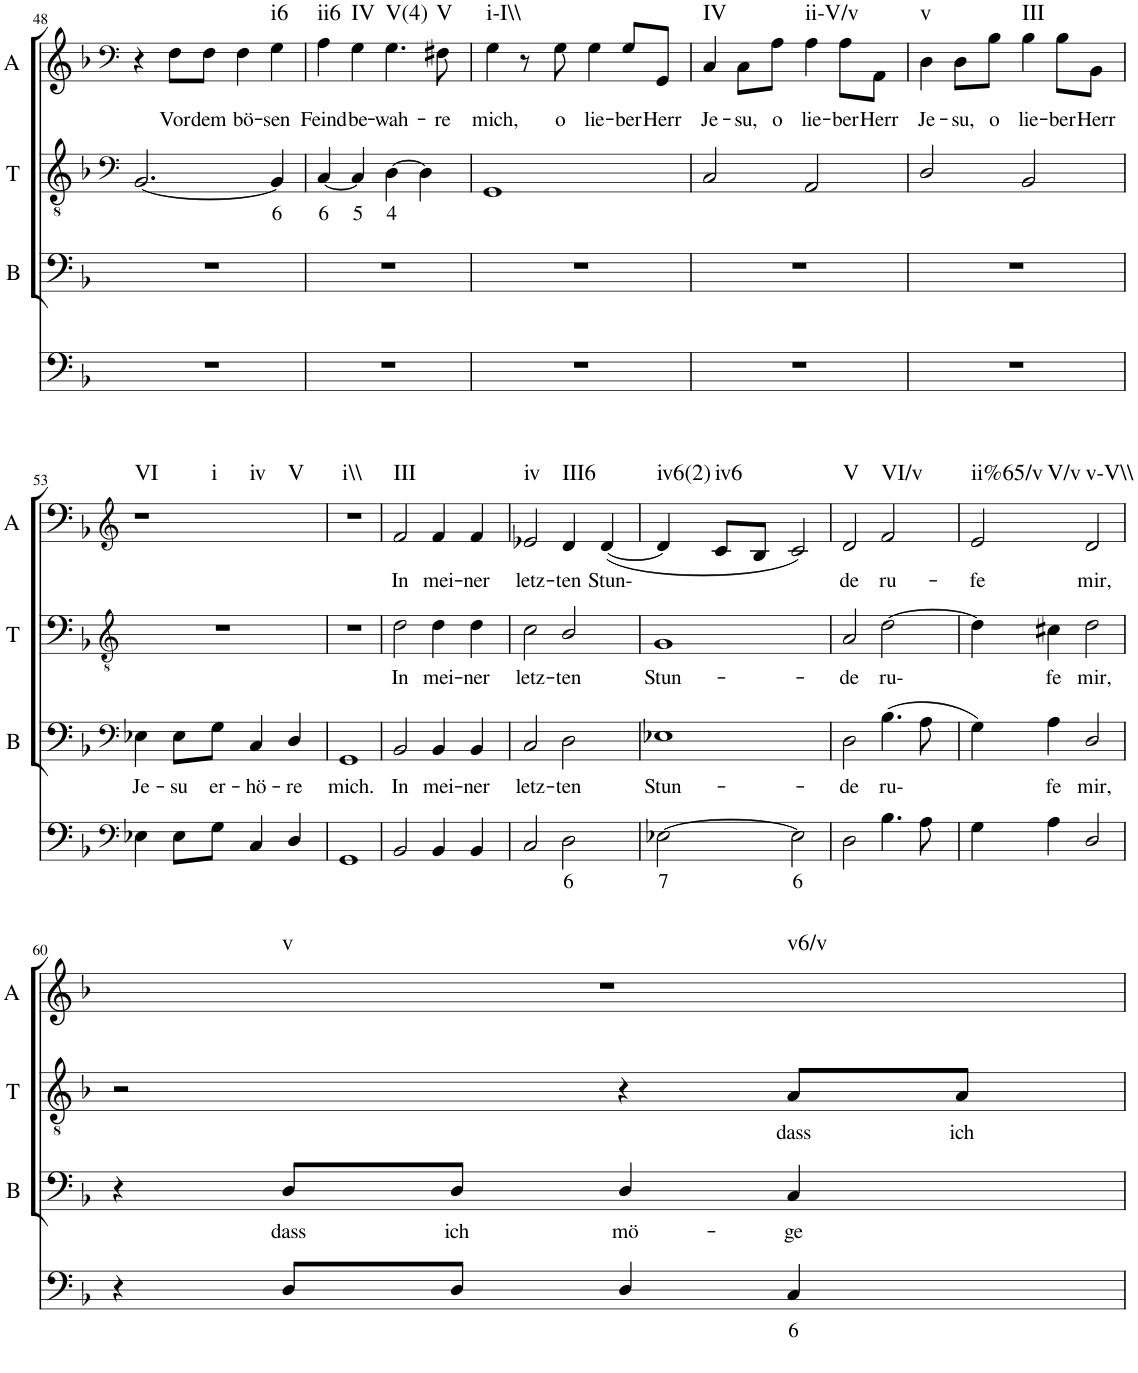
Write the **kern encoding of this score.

**kern	**text	**kern	**text	**kern	**text	**kern	**text	**harte
*part4	*part4	*part3	*part3	*part2	*part2	*part1	*part1	*part1
*staff4	*staff4	*staff3	*staff3	*staff2	*staff2	*staff1	*staff1	*
*I"Continuo	*	*I"Bass	*	*I"Tenor	*	*I"Alto	*	*
*	*	*I'B	*	*I'T	*	*I'A	*	*
!!LO:PB:g=z
*clefF4	*	*clefF4	*	*clefF4	*	*clefF4	*	*
*k[b-]	*	*k[b-]	*	*k[b-]	*	*k[b-]	*	*
*M4/4	*	*M4/4	*	*M4/4	*	*M4/4	*	*
=48	=48	=48	=48	=48	=48	=48	=48	=48
1r	.	1r	.	[2.BB-/	.	4r	.	.
!	!	!	!	!	!	!	!LO:LY:b	!
.	.	.	.	.	.	8F\L	Vor	.
!	!	!	!	!	!	!	!LO:LY:b	!
.	.	.	.	.	.	8F\J	dem	.
!	!	!	!	!	!	!	!LO:LY:b	!
.	.	.	.	.	.	4F\	bö-	.
!	!	!	!	!	!LO:LY:b	!	!LO:LY:b	!LO:H:kt=i6
.	.	.	.	4BB-/]	6	4G\	sen	N
=49	=49	=49	=49	=49	=49	=49	=49	=49
!	!	!	!	!	!LO:LY:b	!	!LO:LY:b	!LO:H:kt=ii6
1r	.	1r	.	[4C/	6	4A\	Feind	N
!	!	!	!	!	!LO:LY:b	!	!LO:LY:b	!LO:H:kt=IV
.	.	.	.	4C/]	5	4G\	be-	N
!	!	!	!	!	!LO:LY:b	!	!LO:LY:b	!LO:H:kt=V(4)
.	.	.	.	[4D\	4	4.G\	wah-	N
.	.	.	.	4D\]	.	.	.	.
!	!	!	!	!	!	!	!LO:LY:b	!LO:H:kt=V
.	.	.	.	.	.	8F#X\	re	N
=50	=50	=50	=50	=50	=50	=50	=50	=50
!	!	!	!	!	!	!	!LO:LY:b	!LO:H:kt=i-I\\
1r	.	1r	.	1GG	.	4G\	mich,	N
.	.	.	.	.	.	8r	.	.
!	!	!	!	!	!	!	!LO:LY:b	!
.	.	.	.	.	.	8G\	o	.
!	!	!	!	!	!	!	!LO:LY:b	!
.	.	.	.	.	.	4G\	lie-	.
!	!	!	!	!	!	!	!LO:LY:b	!
.	.	.	.	.	.	8G/L	ber	.
!	!	!	!	!	!	!	!LO:LY:b	!
.	.	.	.	.	.	8GG/J	Herr	.
=51	=51	=51	=51	=51	=51	=51	=51	=51
!	!	!	!	!	!	!	!LO:LY:b	!LO:H:kt=IV
1r	.	1r	.	2C/	.	4C/	Je-	N
!	!	!	!	!	!	!	!LO:LY:b	!
.	.	.	.	.	.	8C\L	su,	.
!	!	!	!	!	!	!	!LO:LY:b	!
.	.	.	.	.	.	8A\J	o	.
!	!	!	!	!	!	!	!LO:LY:b	!LO:H:kt=ii-V/v
.	.	.	.	2AA/	.	4A\	lie-	N
!	!	!	!	!	!	!	!LO:LY:b	!
.	.	.	.	.	.	8A\L	ber	.
!	!	!	!	!	!	!	!LO:LY:b	!
.	.	.	.	.	.	8AA\J	Herr	.
=52	=52	=52	=52	=52	=52	=52	=52	=52
!	!	!	!	!	!	!	!LO:LY:b	!LO:H:kt=v
1r	.	1r	.	2D/	.	4D\	Je-	N
!	!	!	!	!	!	!	!LO:LY:b	!
.	.	.	.	.	.	8D\L	su,	.
!	!	!	!	!	!	!	!LO:LY:b	!
.	.	.	.	.	.	8B-\J	o	.
!	!	!	!	!	!	!	!LO:LY:b	!LO:H:kt=III
.	.	.	.	2BB-/	.	4B-\	lie-	N
!	!	!	!	!	!	!	!LO:LY:b	!
.	.	.	.	.	.	8B-\L	ber	.
!	!	!	!	!	!	!	!LO:LY:b	!
.	.	.	.	.	.	8BB-\J	Herr	.
!!LO:LB:g=z
=53	=53	=53	=53	=53	=53	=53	=53	=53
*clefF4	*	*clefF4	*	*clefGv2	*	*clefG2	*	*
!	!	!	!LO:LY:b	!	!	!	!	!LO:H:n=1:kt=VI
!	!	!	!	!	!	!	!	!LO:H:n=2:kt=i
!	!	!	!	!	!	!	!	!LO:H:n=3:kt=iv
!	!	!	!	!	!	!	!	!LO:H:n=4:kt=V
4E-X\	.	4E-X\	Je-	1r	.	1r	.	N N N N
!	!	!	!LO:LY:b	!	!	!	!	!
8E-\L	.	8E-\L	su	.	.	.	.	.
!	!	!	!LO:LY:b	!	!	!	!	!
8G\J	.	8G\J	er-	.	.	.	.	.
!	!	!	!LO:LY:b	!	!	!	!	!
4C/	.	4C/	hö-	.	.	.	.	.
!	!	!	!LO:LY:b	!	!	!	!	!
4D/	.	4D/	re	.	.	.	.	.
=54	=54	=54	=54	=54	=54	=54	=54	=54
!	!	!	!LO:LY:b	!	!	!	!	!LO:H:kt=i\\
1GG	.	1GG	mich.	1r	.	1r	.	N
=55	=55	=55	=55	=55	=55	=55	=55	=55
!	!	!	!LO:LY:b	!	!LO:LY:b	!	!LO:LY:b	!LO:H:kt=III
2BB-/	.	2BB-/	In	2d\	In	2f/	In	N
!	!	!	!LO:LY:b	!	!LO:LY:b	!	!LO:LY:b	!
4BB-/	.	4BB-/	mei-	4d\	mei-	4f/	mei-	.
!	!	!	!LO:LY:b	!	!LO:LY:b	!	!LO:LY:b	!
4BB-/	.	4BB-/	ner	4d\	ner	4f/	ner	.
=56	=56	=56	=56	=56	=56	=56	=56	=56
!	!	!	!LO:LY:b	!	!LO:LY:b	!	!LO:LY:b	!LO:H:kt=iv
2C/	.	2C/	letz-	2c\	letz-	2e-X/	letz-	N
!	!LO:LY:b	!	!LO:LY:b	!	!LO:LY:b	!	!LO:LY:b	!LO:H:kt=III6
2D\	6	2D\	ten	2B-/	ten	4d/	ten	N
!	!	!	!	!	!	!	!LO:LY:b	!
.	.	.	.	.	.	([4d/	Stun-	.
=57	=57	=57	=57	=57	=57	=57	=57	=57
!	!LO:LY:b	!	!LO:LY:b	!	!LO:LY:b	!	!	!LO:H:kt=iv6(2)
[2E-X\	7	1E-X	Stun-	1G	Stun-	4d/]	.	N
!	!	!	!	!	!	!	!	!LO:H:kt=iv6
.	.	.	.	.	.	8c/L	.	N
.	.	.	.	.	.	8B-/J	.	.
!	!LO:LY:b	!	!	!	!	!	!	!
2E-\]	6	.	.	.	.	2c/)	.	.
=58	=58	=58	=58	=58	=58	=58	=58	=58
!	!	!	!LO:LY:b	!	!LO:LY:b	!	!LO:LY:b	!LO:H:kt=V
2D\	.	2D\	de	2A/	de	2d/	de	N
!	!	!	!LO:LY:b	!	!LO:LY:b	!	!LO:LY:b	!LO:H:kt=VI/v
4.B-\	.	(4.B-\	ru-	[2d\	ru-	2f/	ru-	N
8A\	.	8A\	.	.	.	.	.	.
=59	=59	=59	=59	=59	=59	=59	=59	=59
!	!	!	!	!	!	!	!LO:LY:b	!LO:H:n=1:kt=ii%65/v
!	!	!	!	!	!	!	!	!LO:H:n=2:kt=V/v
4G\	.	4G\)	.	4d\]	.	2e/	fe	N N
!	!	!	!LO:LY:b	!	!LO:LY:b	!	!	!
4A\	.	4A\	fe	4c#X\	fe	.	.	.
!	!	!	!LO:LY:b	!	!LO:LY:b	!	!LO:LY:b	!LO:H:kt=v-V\\
2D/	.	2D/	mir,	2d\	mir,	2d/	mir,	N
!!LO:LB:g=z
=60	=60	=60	=60	=60	=60	=60	=60	=60
!	!	!	!	!	!	!	!	!LO:H:n=1:kt=v
!	!	!	!	!	!	!	!	!LO:H:n=2:kt=v6/v
4r	.	4r	.	2r	.	1r	.	N N
!	!	!	!LO:LY:b	!	!	!	!	!
8D/L	.	8D/L	dass	.	.	.	.	.
!	!	!	!LO:LY:b	!	!	!	!	!
8D/J	.	8D/J	ich	.	.	.	.	.
!	!	!	!LO:LY:b	!	!	!	!	!
4D/	.	4D/	mö-	4r	.	.	.	.
!	!LO:LY:b	!	!LO:LY:b	!	!LO:LY:b	!	!	!
4C/	6	4C/	ge	8A/L	dass	.	.	.
!	!	!	!	!	!LO:LY:b	!	!	!
.	.	.	.	8A/J	ich	.	.	.
=	=	=	=	=	=	=	=	=
*-	*-	*-	*-	*-	*-	*-	*-	*-
